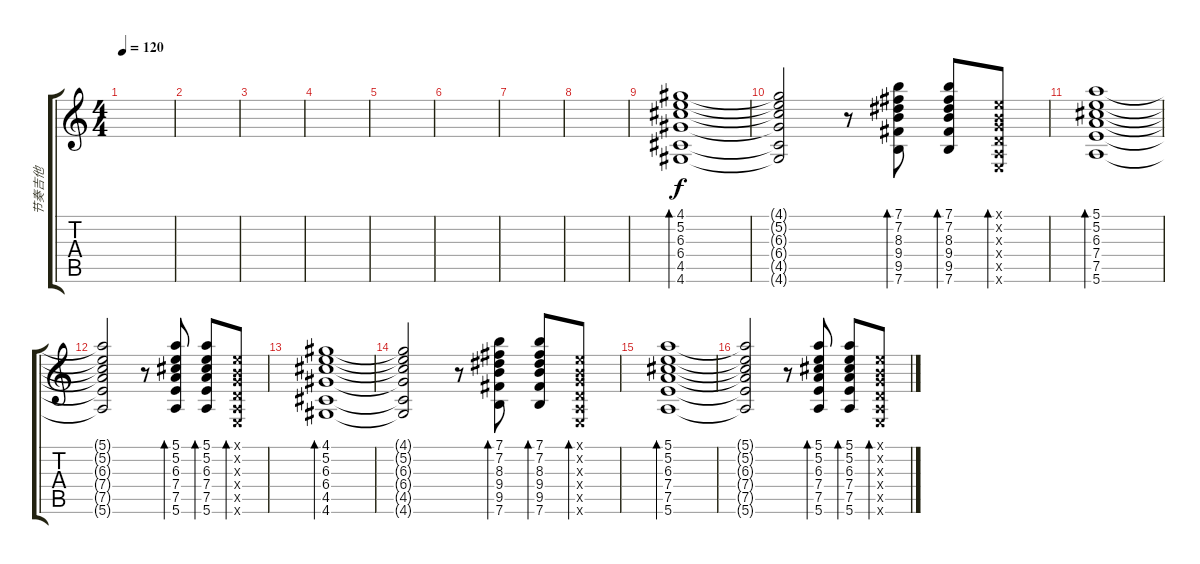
\track ("节奏吉他" "节奏吉他") {instrument electricguitarmuted}
\staff {score tabs}
\tuning (E4 B3 G3 D3 A2 E2) {hide}
\ts (4 4)
\tempo 120
\clef g2
\ks c
|
|
|
|
|
|
|
|
(4.1 5.2 6.3 6.4 4.5 4.6).1{bd 120} |
(4.1{t} 5.2{t} 6.3{t} 6.4{t} 4.5{t} 4.6{t}).2 r.8 (7.1 7.2 8.3 9.4 9.5 7.6).8{bd 30} (7.1 7.2 8.3 9.4 9.5 7.6).8{bd 30} (0.1{x} 0.2{x} 0.3{x} 0.4{x} 0.5{x} 0.6{x}).8{bd 30} |
(5.1 5.2 6.3 7.4 7.5 5.6).1{bd 30} |
(5.1{t} 5.2{t} 6.3{t} 7.4{t} 7.5{t} 5.6{t}).2 r.8 (5.1 5.2 6.3 7.4 7.5 5.6).8{bd 30} (5.1 5.2 6.3 7.4 7.5 5.6).8{bd 30} (0.1{x} 0.2{x} 0.3{x} 0.4{x} 0.5{x} 0.6{x}).8{bd 30} |
(4.1 5.2 6.3 6.4 4.5 4.6).1{bd 60} |
(4.1{t} 5.2{t} 6.3{t} 6.4{t} 4.5{t} 4.6{t}).2 r.8 (7.1 7.2 8.3 9.4 9.5 7.6).8{bd 30} (7.1 7.2 8.3 9.4 9.5 7.6).8{bd 30} (0.1{x} 0.2{x} 0.3{x} 0.4{x} 0.5{x} 0.6{x}).8{bd 30} |
(5.1 5.2 6.3 7.4 7.5 5.6).1{bd 30} |
(5.1{t} 5.2{t} 6.3{t} 7.4{t} 7.5{t} 5.6{t}).2 r.8 (5.1 5.2 6.3 7.4 7.5 5.6).8{bd 30} (5.1 5.2 6.3 7.4 7.5 5.6).8{bd 30} (0.1{x} 0.2{x} 0.3{x} 0.4{x} 0.5{x} 0.6{x}).8{bd 30}
